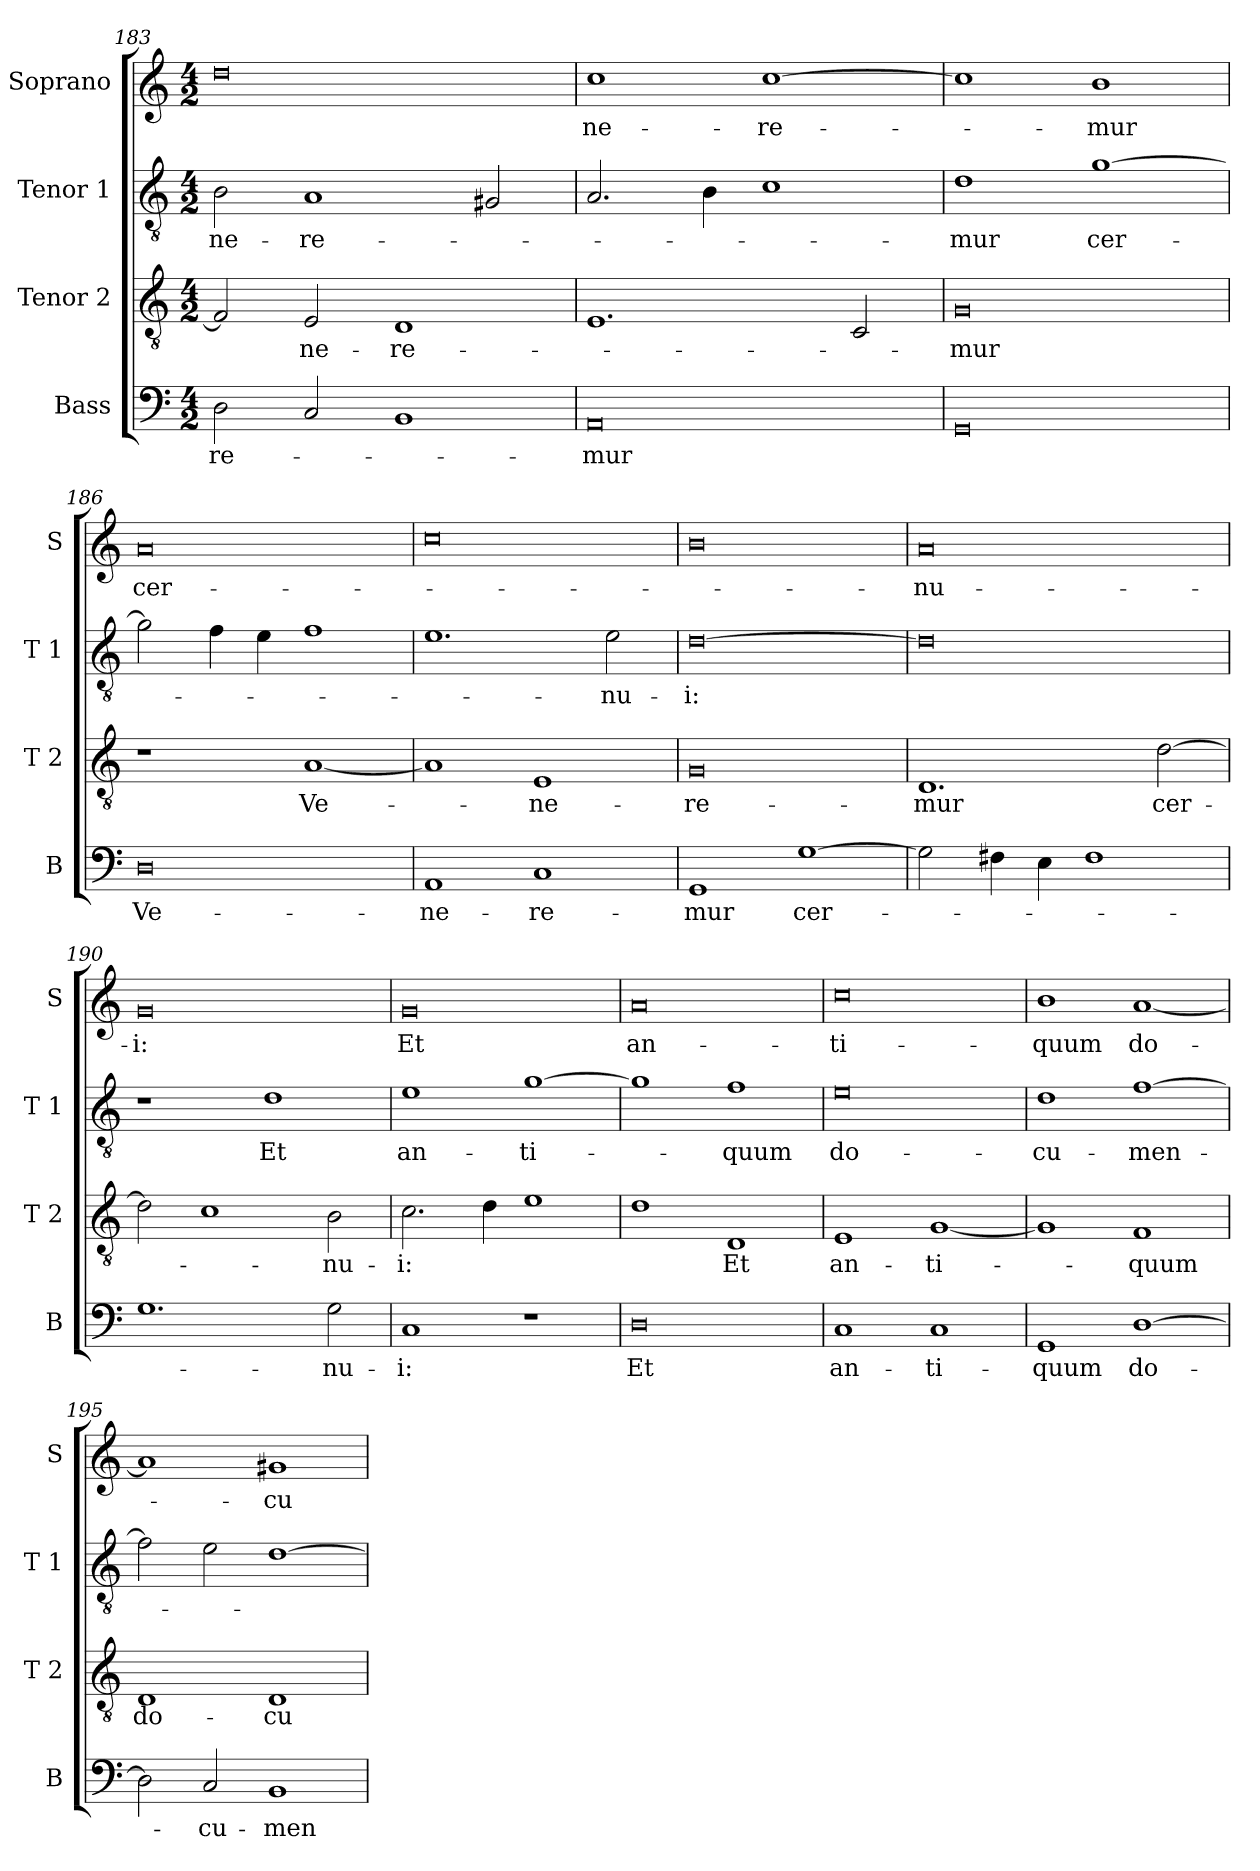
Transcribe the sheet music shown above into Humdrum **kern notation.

**kern	**text	**kern	**text	**kern	**text	**kern	**text
*part4	*part4	*part3	*part3	*part2	*part2	*part1	*part1
*staff4	*staff4	*staff3	*staff3	*staff2	*staff2	*staff1	*staff1
*I"Bass	*	*I"Tenor 2	*	*I"Tenor 1	*	*I"Soprano	*
*I'B	*	*I'T 2	*	*I'T 1	*	*I'S	*
*clefF4	*	*clefGv2	*	*clefGv2	*	*clefG2	*
*k[]	*	*k[]	*	*k[]	*	*k[]	*
*C:	*	*C:	*	*C:	*	*C:	*
*M4/2	*	*M4/2	*	*M4/2	*	*M4/2	*
=183	=183	=183	=183	=183	=183	=183	=183
!	!LO:LY:b	!	!	!	!LO:LY:b	!	!
2D\	-re-	2F/]	.	2B\	-ne-	0dd	.
!	!	!	!LO:LY:b	!	!LO:LY:b	!	!
2C/	.	2E/	-ne-	1A	-re-	.	.
!	!	!	!LO:LY:b	!	!	!	!
1BB	.	1D	-re-	.	.	.	.
.	.	.	.	2G#X/	.	.	.
=184	=184	=184	=184	=184	=184	=184	=184
!	!LO:LY:b	!	!	!	!	!	!LO:LY:b
0AA	-mur	1.E	.	2.A/	.	1cc	-ne-
.	.	.	.	4B\	.	.	.
!	!	!	!	!	!	!	!LO:LY:b
.	.	.	.	1c	.	[1cc	-re-
.	.	2C/	.	.	.	.	.
=185	=185	=185	=185	=185	=185	=185	=185
!	!	!	!LO:LY:b	!	!LO:LY:b	!	!
0GG	.	0G	-mur	1d	-mur	1cc]	.
!	!	!	!	!	!LO:LY:b	!	!LO:LY:b
.	.	.	.	[1g	cer-	1b	-mur
=186	=186	=186	=186	=186	=186	=186	=186
!	!LO:LY:b	!	!	!	!	!	!LO:LY:b
0D	Ve-	1r	.	2g\]	.	0a	cer-
.	.	.	.	4f\	.	.	.
.	.	.	.	4e\	.	.	.
!	!	!	!LO:LY:b	!	!	!	!
.	.	[1A	Ve-	1f	.	.	.
!!LO:PB:g=z
=187	=187	=187	=187	=187	=187	=187	=187
!	!LO:LY:b	!	!	!	!	!	!
1AA	-ne-	1A]	.	1.e	.	0cc	.
!	!LO:LY:b	!	!LO:LY:b	!	!	!	!
1C	-re-	1E	-ne-	.	.	.	.
!	!	!	!	!	!LO:LY:b	!	!
.	.	.	.	2e\	-nu-	.	.
=188	=188	=188	=188	=188	=188	=188	=188
!	!LO:LY:b	!	!LO:LY:b	!	!LO:LY:b	!	!
1GG	-mur	0G	-re-	[0d	-i:	0b	.
!	!LO:LY:b	!	!	!	!	!	!
[1G	cer-	.	.	.	.	.	.
=189	=189	=189	=189	=189	=189	=189	=189
!	!	!	!LO:LY:b	!	!	!	!LO:LY:b
2G\]	.	1.D	-mur	0d]	.	0a	-nu-
4F#X\	.	.	.	.	.	.	.
4E\	.	.	.	.	.	.	.
1F#	.	.	.	.	.	.	.
!	!	!	!LO:LY:b	!	!	!	!
.	.	[2d\	cer-	.	.	.	.
=190	=190	=190	=190	=190	=190	=190	=190
!	!	!	!	!	!	!	!LO:LY:b
1.G	.	2d\]	.	1r	.	0g	-i:
.	.	1c	.	.	.	.	.
!	!	!	!	!	!LO:LY:b	!	!
.	.	.	.	1d	Et	.	.
!	!LO:LY:b	!	!LO:LY:b	!	!	!	!
2G\	-nu-	2B\	-nu-	.	.	.	.
=191	=191	=191	=191	=191	=191	=191	=191
!	!LO:LY:b	!	!LO:LY:b	!	!LO:LY:b	!	!LO:LY:b
1C	-i:	2.c\	-i:	1e	an-	0g	Et
.	.	4d\	.	.	.	.	.
!	!	!	!	!	!LO:LY:b	!	!
1r	.	1e	.	[1g	-ti-	.	.
=192	=192	=192	=192	=192	=192	=192	=192
!	!LO:LY:b	!	!	!	!	!	!LO:LY:b
0D	Et	1d	.	1g]	.	0a	an-
!	!	!	!LO:LY:b	!	!LO:LY:b	!	!
.	.	1D	Et	1f	-quum	.	.
!!LO:LB:g=z
=193	=193	=193	=193	=193	=193	=193	=193
!	!LO:LY:b	!	!LO:LY:b	!	!LO:LY:b	!	!LO:LY:b
1C	an-	1E	an-	0e	do-	0cc	-ti-
!	!LO:LY:b	!	!LO:LY:b	!	!	!	!
1C	-ti-	[1G	-ti-	.	.	.	.
=194	=194	=194	=194	=194	=194	=194	=194
!	!LO:LY:b	!	!	!	!LO:LY:b	!	!LO:LY:b
1GG	-quum	1G]	.	1d	-cu-	1b	-quum
!	!LO:LY:b	!	!LO:LY:b	!	!LO:LY:b	!	!LO:LY:b
[1D	do-	1F	-quum	[1f	-men-	[1a	do-
=195	=195	=195	=195	=195	=195	=195	=195
!	!	!	!LO:LY:b	!	!	!	!
2D\]	.	1D	do-	2f\]	.	1a]	.
!	!LO:LY:b	!	!	!	!	!	!
2C/	-cu-	.	.	2e\	.	.	.
!	!LO:LY:b	!	!LO:LY:b	!	!	!	!LO:LY:b
1BB	-men-	1D	-cu-	[1d	.	1g#X	-cu-
=	=	=	=	=	=	=	=
*-	*-	*-	*-	*-	*-	*-	*-
